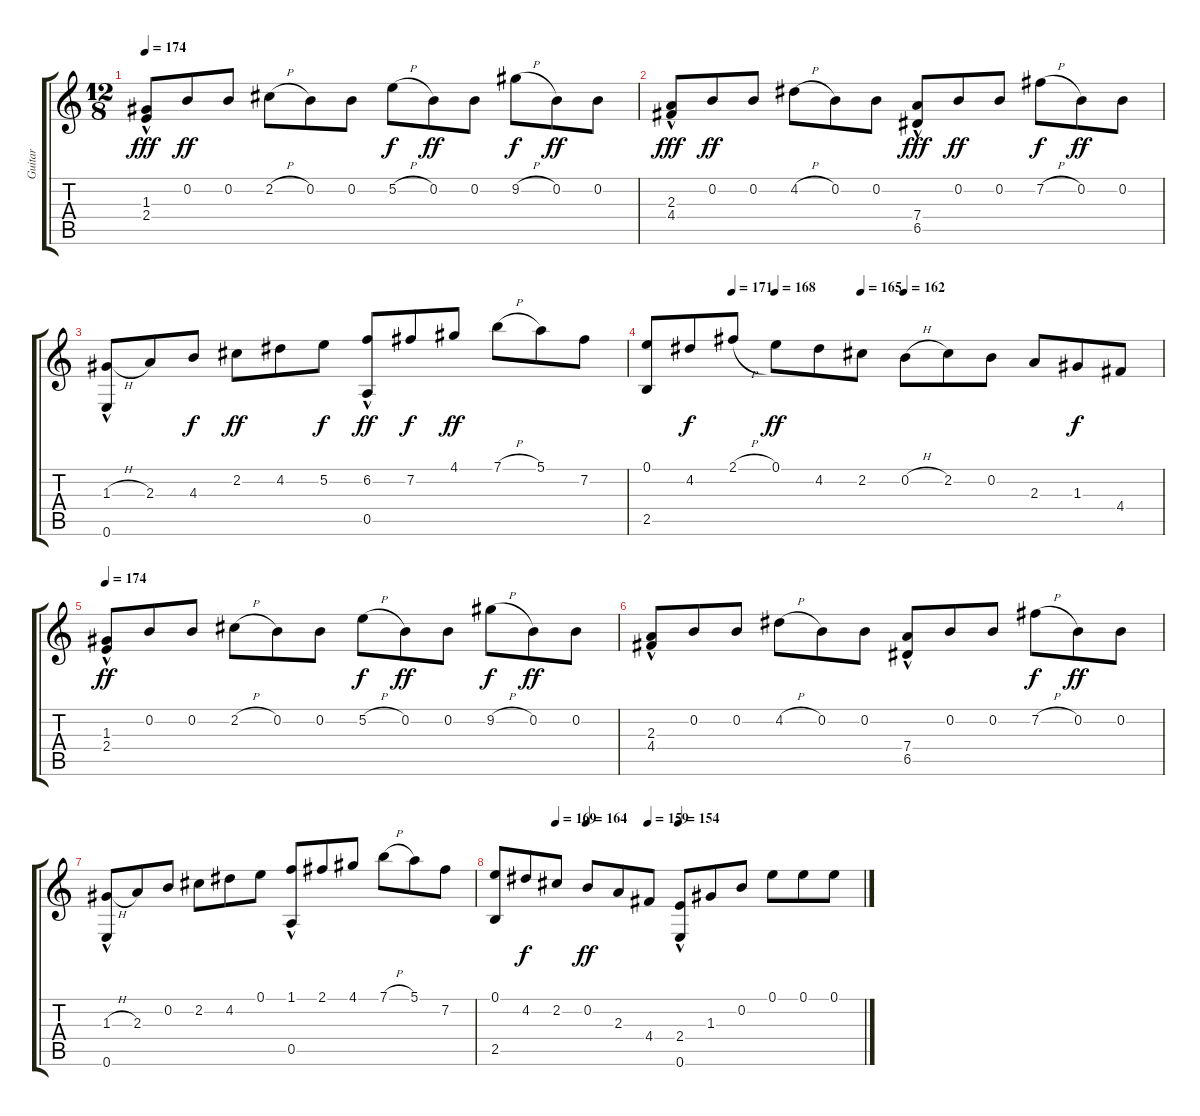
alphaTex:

\track ("Guitar" "Guitar") {instrument acousticguitarnylon}
\staff {score tabs}
\tuning (E4 B3 G3 D3 A2 E2) {hide}
\ts (12 8)
\tempo 174
\clef g2
\ks c
(1.3 2.4{hac}).8{dy fff} 0.2.8{dy ff} 0.2.8 2.2{h}.8 0.2.8 0.2.8 5.2{h}.8{dy f} 0.2.8{dy ff} 0.2.8 9.2{h}.8{dy f} 0.2.8{dy ff} 0.2.8 |
(2.3 4.4{hac}).8{dy fff} 0.2.8{dy ff} 0.2.8 4.2{h}.8 0.2.8 0.2.8 (7.4{hac} 6.5).8{dy fff} 0.2.8{dy ff} 0.2.8 7.2{h}.8{dy f} 0.2.8{dy ff} 0.2.8 |
(1.3{h} 0.6{hac}).8 2.3.8 4.3.8{dy f} 2.2.8{dy ff} 4.2.8 5.2.8{dy f} (6.2 0.5{hac}).8{dy ff} 7.2.8{dy f} 4.1.8{dy ff} 7.1{h}.8 5.1.8 7.2.8 |
\tempo (171 0.16666666666666666)
\tempo (168 0.25)
\tempo (165 0.4166666666666667)
\tempo (162 0.5)
(0.1 2.5).8 4.2.8{dy f} 2.1{h}.8 0.1.8{dy ff} 4.2.8 2.2.8 0.2{h}.8 2.2.8 0.2.8 2.3.8 1.3.8{dy f} 4.4.8 |
\tempo 174
(1.3 2.4{hac}).8{dy ff} 0.2.8 0.2.8 2.2{h}.8 0.2.8 0.2.8 5.2{h}.8{dy f} 0.2.8{dy ff} 0.2.8 9.2{h}.8{dy f} 0.2.8{dy ff} 0.2.8 |
(2.3 4.4{hac}).8 0.2.8 0.2.8 4.2{h}.8 0.2.8 0.2.8 (7.4{hac} 6.5).8 0.2.8 0.2.8 7.2{h}.8{dy f} 0.2.8{dy ff} 0.2.8 |
(1.3{h} 0.6{hac}).8 2.3.8 0.2.8 2.2.8 4.2.8 0.1.8 (1.1 0.5{hac}).8 2.1.8 4.1.8 7.1{h}.8 5.1.8 7.2.8 |
\tempo (169 0.16666666666666666)
\tempo (164 0.25)
\tempo (159 0.4166666666666667)
\tempo (154 0.5)
(0.1 2.5).8 4.2.8{dy f} 2.2.8 0.2.8{dy ff} 2.3.8 4.4.8 (2.4 0.6{hac}).8 1.3.8 0.2.8 0.1.8 0.1.8 0.1.8
